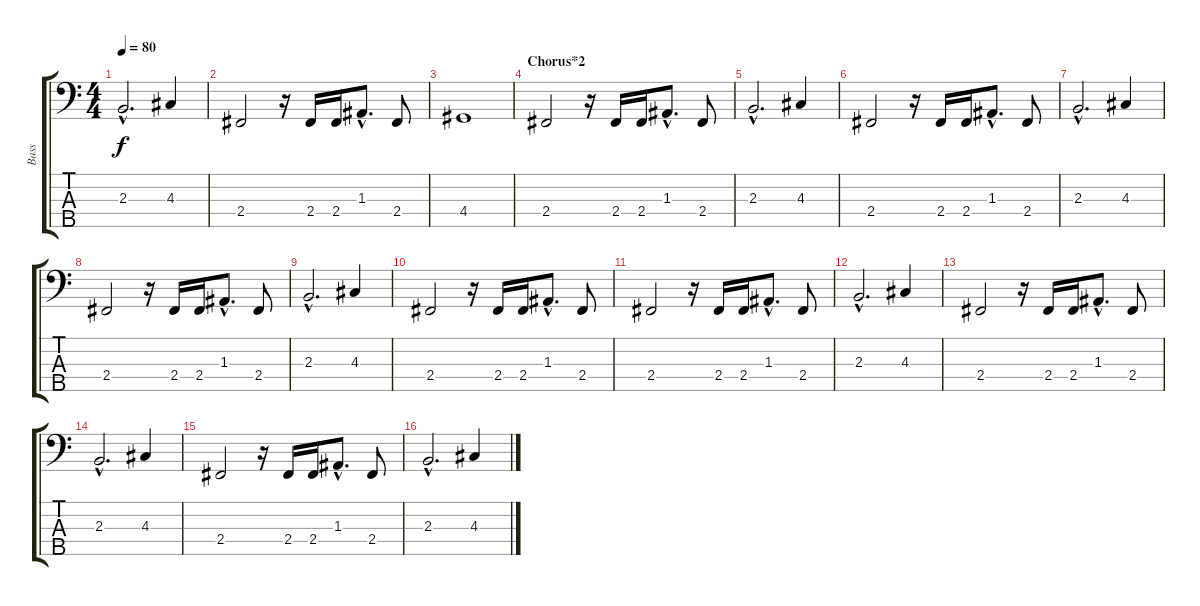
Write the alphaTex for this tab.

\track ("Bass" "Bass") {instrument electricbassfinger}
\staff {score tabs}
\tuning (G2 D2 A1 E1 B0) {hide}
\ts (4 4)
\tempo 80
\clef f4
\ks c
2.3{hac}.2{d dy f} 4.3.4 |
2.4.2 r.16 2.4.16 2.4.16 1.3{hac}.8{d} 2.4.8 |
4.4.1 |
\section ("" "Chorus*2")
2.4.2 r.16 2.4.16 2.4.16 1.3{hac}.8{d} 2.4.8 |
2.3{hac}.2{d} 4.3.4 |
2.4.2 r.16 2.4.16 2.4.16 1.3{hac}.8{d} 2.4.8 |
2.3{hac}.2{d} 4.3.4 |
2.4.2 r.16 2.4.16 2.4.16 1.3{hac}.8{d} 2.4.8 |
2.3{hac}.2{d} 4.3.4 |
2.4.2 r.16 2.4.16 2.4.16 1.3{hac}.8{d} 2.4.8 |
2.4.2 r.16 2.4.16 2.4.16 1.3{hac}.8{d} 2.4.8 |
2.3{hac}.2{d} 4.3.4 |
2.4.2 r.16 2.4.16 2.4.16 1.3{hac}.8{d} 2.4.8 |
2.3{hac}.2{d} 4.3.4 |
2.4.2 r.16 2.4.16 2.4.16 1.3{hac}.8{d} 2.4.8 |
2.3{hac}.2{d} 4.3.4
